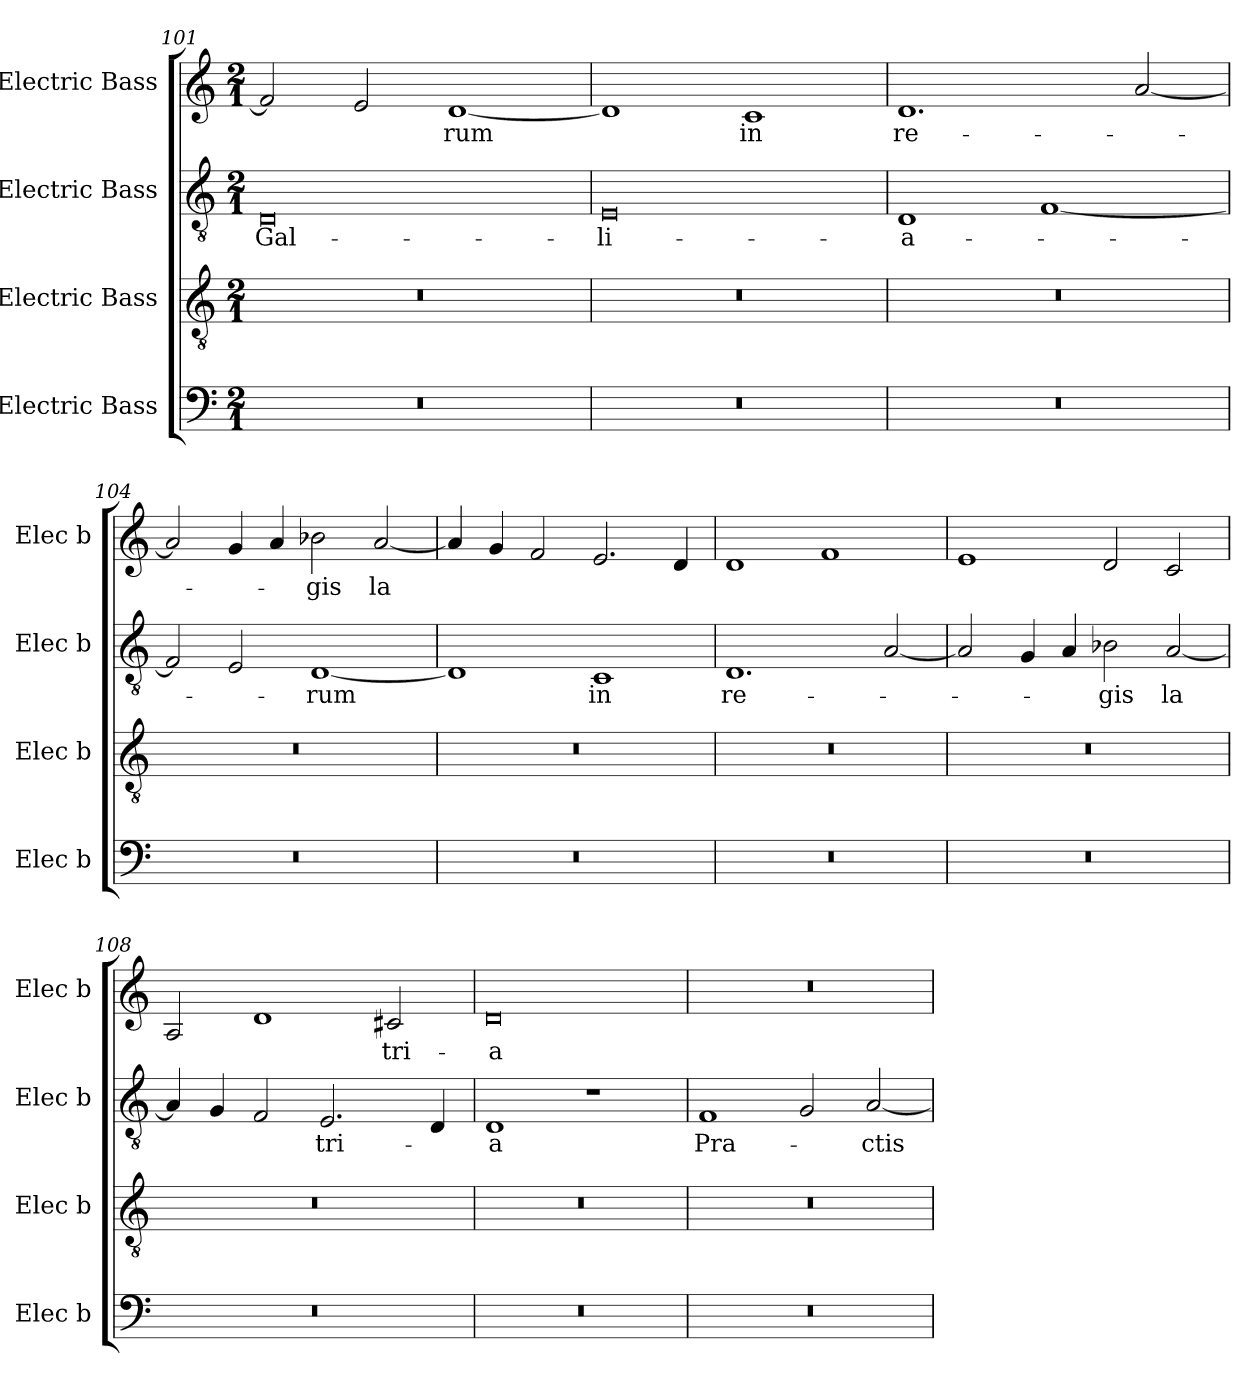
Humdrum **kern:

**kern	**kern	**kern	**text	**kern	**text
*part4	*part3	*part2	*part2	*part1	*part1
*staff4	*staff3	*staff2	*staff2	*staff1	*staff1
*I"Electric Bass	*I"Electric Bass	*I"Electric Bass	*	*I"Electric Bass	*
*I'Elec b	*I'Elec b	*I'Elec b	*	*I'Elec b	*
!!LO:LB:g=z
*clefF4	*clefGv2	*clefGv2	*	*clefG2	*
*M2/1	*M2/1	*M2/1	*	*M2/1	*
=101	=101	=101	=101	=101	=101
!	!	!	!LO:LY:b	!	!
0r	0r	0D	Gal-	2f/]	.
.	.	.	.	2e/	.
!	!	!	!	!	!LO:LY:b
.	.	.	.	[1d	-rum
=102	=102	=102	=102	=102	=102
!	!	!	!LO:LY:b	!	!
0r	0r	0E	-li-	1d]	.
!	!	!	!	!	!LO:LY:b
.	.	.	.	1c	in
=103	=103	=103	=103	=103	=103
!	!	!	!LO:LY:b	!	!LO:LY:b
0r	0r	1D	-a-	1.d	re-
.	.	[1F	.	.	.
.	.	.	.	[2a/	.
=104	=104	=104	=104	=104	=104
0r	0r	2F/]	.	2a/]	.
.	.	2E/	.	4g/	.
.	.	.	.	4a/	.
!	!	!	!LO:LY:b	!	!LO:LY:b
.	.	[1D	-rum	2b-X\	-gis
!	!	!	!	!	!LO:LY:b
.	.	.	.	[2a/	la
=105	=105	=105	=105	=105	=105
0r	0r	1D]	.	4a/]	.
.	.	.	.	4g/	.
.	.	.	.	2f/	.
!	!	!	!LO:LY:b	!	!
.	.	1C	in	2.e/	.
.	.	.	.	4d/	.
=106	=106	=106	=106	=106	=106
!	!	!	!LO:LY:b	!	!
0r	0r	1.D	re-	1d	.
.	.	.	.	1f	.
.	.	[2A/	.	.	.
!!LO:PB:g=z
=107	=107	=107	=107	=107	=107
0r	0r	2A/]	.	1e	.
.	.	4G/	.	.	.
.	.	4A/	.	.	.
!	!	!	!LO:LY:b	!	!
.	.	2B-X\	-gis	2d/	.
!	!	!	!LO:LY:b	!	!
.	.	[2A/	la	2c/	.
=108	=108	=108	=108	=108	=108
0r	0r	4A/]	.	2A/	.
.	.	4G/	.	.	.
.	.	2F/	.	1d	.
!	!	!	!LO:LY:b	!	!
.	.	2.E/	tri-	.	.
!	!	!	!	!	!LO:LY:b
.	.	.	.	2c#X/	tri-
.	.	4D/	.	.	.
=109	=109	=109	=109	=109	=109
!	!	!	!LO:LY:b	!	!LO:LY:b
0r	0r	1D	-a	0d	-a
.	.	1r	.	.	.
=110	=110	=110	=110	=110	=110
!	!	!	!LO:LY:b	!	!
0r	0r	1F	Pra-	0r	.
.	.	2G/	.	.	.
!	!	!	!LO:LY:b	!	!
.	.	[2A/	-ctis-	.	.
=	=	=	=	=	=
*-	*-	*-	*-	*-	*-
